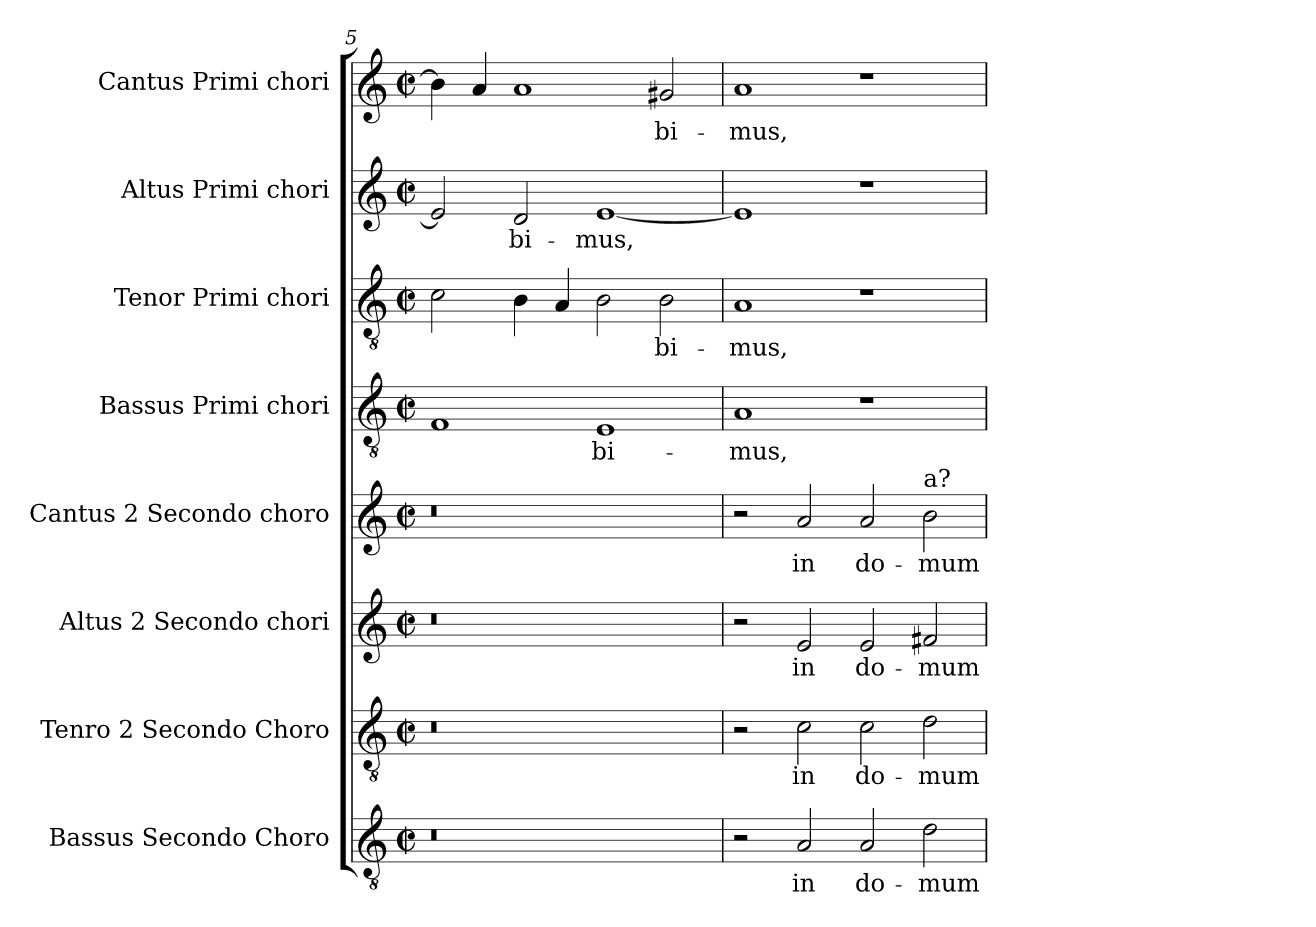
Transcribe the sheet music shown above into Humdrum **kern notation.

**kern	**text	**kern	**text	**kern	**text	**kern	**text	**kern	**text	**kern	**text	**kern	**text	**kern	**text
*part8	*part8	*part7	*part7	*part6	*part6	*part5	*part5	*part4	*part4	*part3	*part3	*part2	*part2	*part1	*part1
*staff8	*staff8	*staff7	*staff7	*staff6	*staff6	*staff5	*staff5	*staff4	*staff4	*staff3	*staff3	*staff2	*staff2	*staff1	*staff1
*I"Bassus  Secondo Choro	*	*I"Tenro 2  Secondo Choro	*	*I"Altus 2  Secondo chori	*	*I"Cantus 2  Secondo choro	*	*I"Bassus  Primi chori	*	*I"Tenor  Primi chori	*	*I"Altus  Primi chori	*	*I"Cantus  Primi chori	*
*I'Ch	*	*I'Ch	*	*I'Ch	*	*I'Ch	*	*I'Ch	*	*I'Ch	*	*I'Ch	*	*I'Ch	*
*clefGv2	*	*clefGv2	*	*clefG2	*	*clefG2	*	*clefGv2	*	*clefGv2	*	*clefG2	*	*clefG2	*
*M2/2	*	*M2/2	*	*M2/2	*	*M2/2	*	*M2/2	*	*M2/2	*	*M2/2	*	*M2/2	*
*met(c|)	*	*met(c|)	*	*met(c|)	*	*met(c|)	*	*met(c|)	*	*met(c|)	*	*met(c|)	*	*met(c|)	*
=5	=5	=5	=5	=5	=5	=5	=5	=5	=5	=5	=5	=5	=5	=5	=5
0r	.	0r	.	0r	.	0r	.	1F	.	2c\	.	2e/]	.	4b\]	.
.	.	.	.	.	.	.	.	.	.	.	.	.	.	4a/	.
!	!	!	!	!	!	!	!	!	!	!	!	!	!LO:LY:b:cj	!	!
.	.	.	.	.	.	.	.	.	.	4B\	.	2d/	-bi-	1a	.
.	.	.	.	.	.	.	.	.	.	4A/	.	.	.	.	.
!	!	!	!	!	!	!	!	!	!LO:LY:b:cj	!	!	!	!LO:LY:b:cj	!	!
.	.	.	.	.	.	.	.	1E	-bi-	2B\	.	[<1e	-mus,	.	.
!	!	!	!	!	!	!	!	!	!	!	!LO:LY:b:cj	!	!	!	!LO:LY:b:cj
.	.	.	.	.	.	.	.	.	.	2B\	-bi-	.	.	2g#/	-bi-
=6	=6	=6	=6	=6	=6	=6	=6	=6	=6	=6	=6	=6	=6	=6	=6
!	!	!	!	!	!	!	!	!	!LO:LY:b:cj	!	!LO:LY:b:cj	!	!	!	!LO:LY:b:cj
2r	.	2r	.	2r	.	2r	.	1A	-mus,	1A	-mus,	1e]	.	1a	-mus,
!	!LO:LY:b:cj	!	!LO:LY:b:cj	!	!LO:LY:b:cj	!	!LO:LY:b:cj	!	!	!	!	!	!	!	!
2A/	in	2c\	in	2e/	in	2a/	in	.	.	.	.	.	.	.	.
!	!LO:LY:b	!	!LO:LY:b	!	!LO:LY:b	!	!LO:LY:b	!	!	!	!	!	!	!	!
2A/	do-	2c\	do-	2e/	do-	2a/	do-	1r	.	1r	.	1r	.	1r	.
!	!	!	!	!	!	!LO:TX:a:t=a?	!	!	!	!	!	!	!	!	!
!	!LO:LY:b:cj	!	!LO:LY:b:cj	!	!LO:LY:b:cj	!	!LO:LY:b:cj	!	!	!	!	!	!	!	!
2d\	-mum	2d\	-mum	2f#X/	-mum	2b\	-mum	.	.	.	.	.	.	.	.
=	=	=	=	=	=	=	=	=	=	=	=	=	=	=	=
*-	*-	*-	*-	*-	*-	*-	*-	*-	*-	*-	*-	*-	*-	*-	*-
